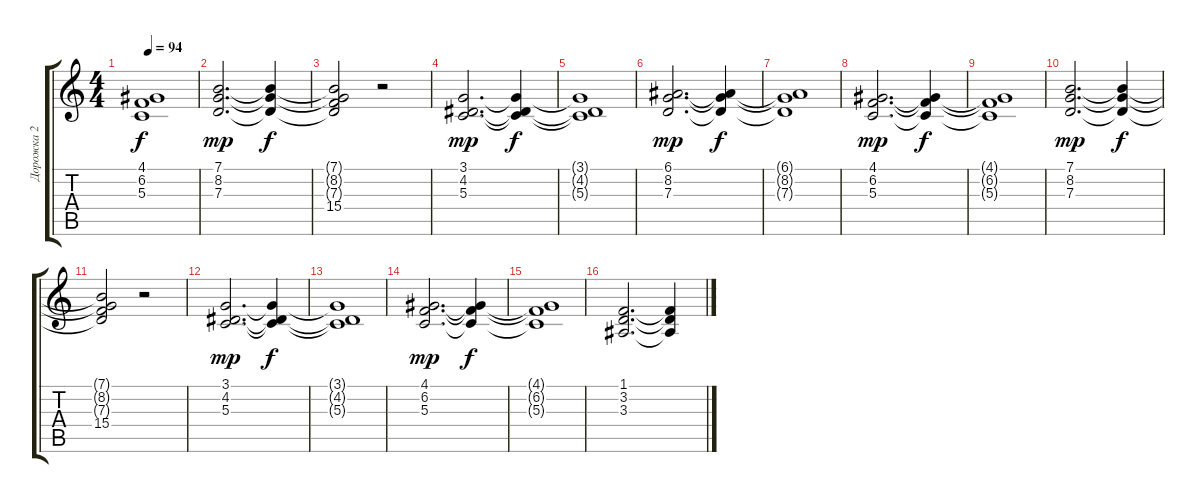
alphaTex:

\track ("Дорожка 2" "Дорожка 2") {instrument synthstrings2}
\staff {score tabs}
\tuning (E4 B3 G3 D3 A2 E2) {hide}
\ts (4 4)
\tempo 94
\clef g2
\ks c
(4.1{t} 6.2{t} 5.3{t}).1{dy f} |
(7.1 8.2 7.3).2{d dy mp} (7.1{t} 8.2{t} 7.3{t}).4{dy f} |
(7.1{t} 8.2{t} 7.3{t} 15.4).2 r.2 |
(3.1 4.2 5.3).2{d dy mp} (3.1{t} 4.2{t} 5.3{t}).4{dy f} |
(3.1{t} 4.2{t} 5.3{t}).1 |
(6.1 8.2 7.3).2{d dy mp} (6.1{t} 8.2{t} 7.3{t}).4{dy f} |
(6.1{t} 8.2{t} 7.3{t}).1 |
(4.1 6.2 5.3).2{d dy mp} (4.1{t} 6.2{t} 5.3{t}).4{dy f} |
(4.1{t} 6.2{t} 5.3{t}).1 |
(7.1 8.2 7.3).2{d dy mp} (7.1{t} 8.2{t} 7.3{t}).4{dy f} |
(7.1{t} 8.2{t} 7.3{t} 15.4).2 r.2 |
(3.1 4.2 5.3).2{d dy mp} (3.1{t} 4.2{t} 5.3{t}).4{dy f} |
(3.1{t} 4.2{t} 5.3{t}).1 |
(4.1 6.2 5.3).2{d dy mp} (4.1{t} 6.2{t} 5.3{t}).4{dy f} |
(4.1{t} 6.2{t} 5.3{t}).1 |
(1.1 3.2 3.3).2{d} (1.1{t} 3.2{t} 3.3{t}).4
